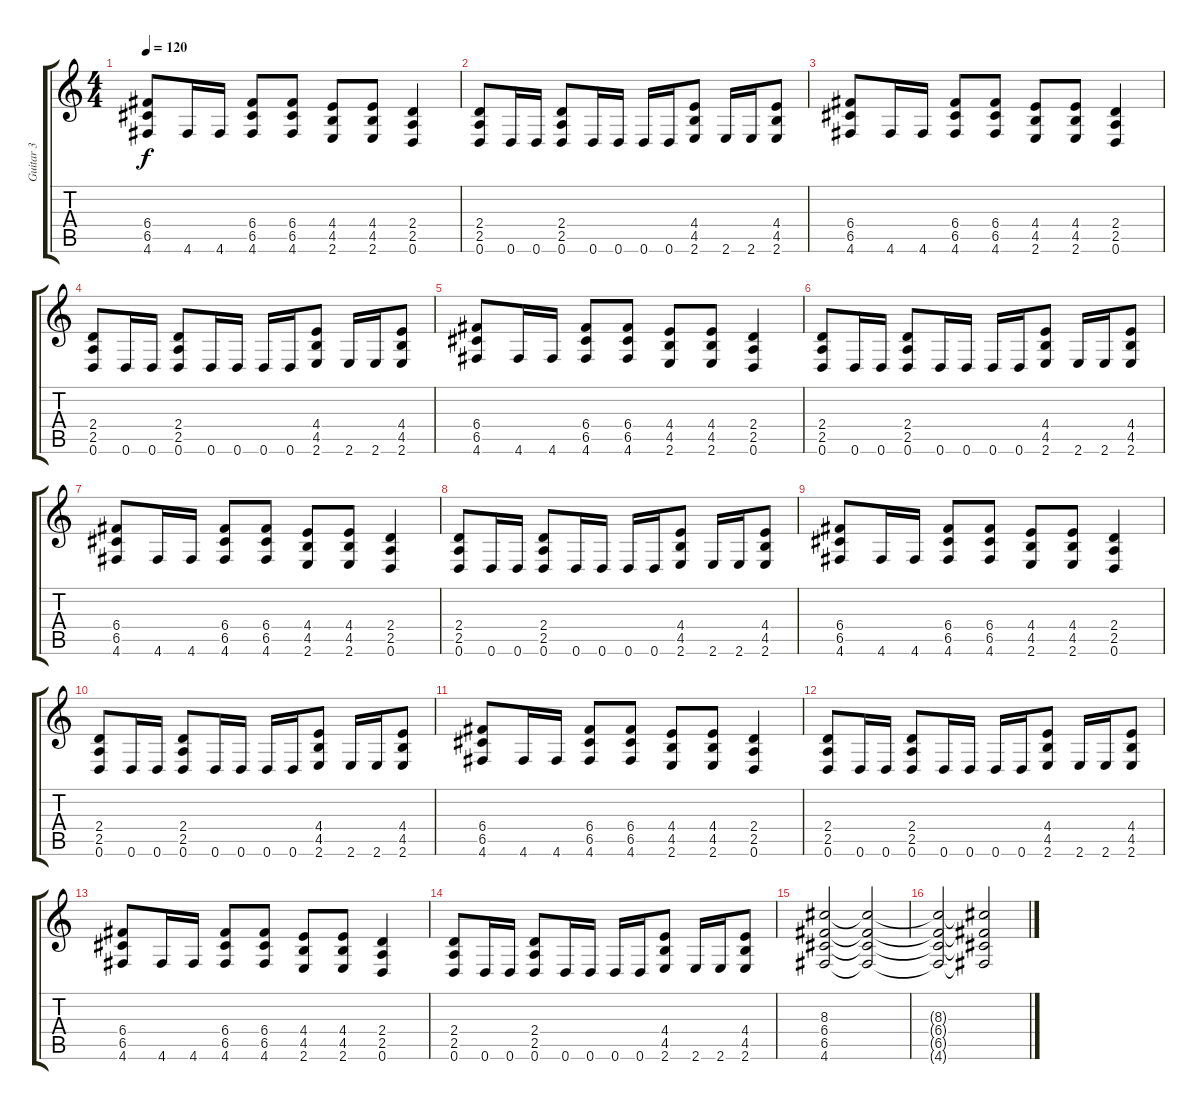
\track ("Guitar 3" "Guitar 3") {instrument distortionguitar}
\staff {score tabs}
\tuning (D4 A3 F3 C3 G2 D2) {hide}
\ts (4 4)
\tempo 120
\clef g2
\ks c
(6.4 6.5 4.6).8{dy f} 4.6.16 4.6.16 (6.4 6.5 4.6).8 (6.4 6.5 4.6).8 (4.4 4.5 2.6).8 (4.4 4.5 2.6).8 (2.4 2.5 0.6).4 |
(2.4 2.5 0.6).8 0.6.16 0.6.16 (2.4 2.5 0.6).8 0.6.16 0.6.16 0.6.16 0.6.16 (4.4 4.5 2.6).8 2.6.16 2.6.16 (4.4 4.5 2.6).8 |
(6.4 6.5 4.6).8 4.6.16 4.6.16 (6.4 6.5 4.6).8 (6.4 6.5 4.6).8 (4.4 4.5 2.6).8 (4.4 4.5 2.6).8 (2.4 2.5 0.6).4 |
(2.4 2.5 0.6).8 0.6.16 0.6.16 (2.4 2.5 0.6).8 0.6.16 0.6.16 0.6.16 0.6.16 (4.4 4.5 2.6).8 2.6.16 2.6.16 (4.4 4.5 2.6).8 |
(6.4 6.5 4.6).8 4.6.16 4.6.16 (6.4 6.5 4.6).8 (6.4 6.5 4.6).8 (4.4 4.5 2.6).8 (4.4 4.5 2.6).8 (2.4 2.5 0.6).4 |
(2.4 2.5 0.6).8 0.6.16 0.6.16 (2.4 2.5 0.6).8 0.6.16 0.6.16 0.6.16 0.6.16 (4.4 4.5 2.6).8 2.6.16 2.6.16 (4.4 4.5 2.6).8 |
(6.4 6.5 4.6).8 4.6.16 4.6.16 (6.4 6.5 4.6).8 (6.4 6.5 4.6).8 (4.4 4.5 2.6).8 (4.4 4.5 2.6).8 (2.4 2.5 0.6).4 |
(2.4 2.5 0.6).8 0.6.16 0.6.16 (2.4 2.5 0.6).8 0.6.16 0.6.16 0.6.16 0.6.16 (4.4 4.5 2.6).8 2.6.16 2.6.16 (4.4 4.5 2.6).8 |
(6.4 6.5 4.6).8 4.6.16 4.6.16 (6.4 6.5 4.6).8 (6.4 6.5 4.6).8 (4.4 4.5 2.6).8 (4.4 4.5 2.6).8 (2.4 2.5 0.6).4 |
(2.4 2.5 0.6).8 0.6.16 0.6.16 (2.4 2.5 0.6).8 0.6.16 0.6.16 0.6.16 0.6.16 (4.4 4.5 2.6).8 2.6.16 2.6.16 (4.4 4.5 2.6).8 |
(6.4 6.5 4.6).8 4.6.16 4.6.16 (6.4 6.5 4.6).8 (6.4 6.5 4.6).8 (4.4 4.5 2.6).8 (4.4 4.5 2.6).8 (2.4 2.5 0.6).4 |
(2.4 2.5 0.6).8 0.6.16 0.6.16 (2.4 2.5 0.6).8 0.6.16 0.6.16 0.6.16 0.6.16 (4.4 4.5 2.6).8 2.6.16 2.6.16 (4.4 4.5 2.6).8 |
(6.4 6.5 4.6).8 4.6.16 4.6.16 (6.4 6.5 4.6).8 (6.4 6.5 4.6).8 (4.4 4.5 2.6).8 (4.4 4.5 2.6).8 (2.4 2.5 0.6).4 |
(2.4 2.5 0.6).8 0.6.16 0.6.16 (2.4 2.5 0.6).8 0.6.16 0.6.16 0.6.16 0.6.16 (4.4 4.5 2.6).8 2.6.16 2.6.16 (4.4 4.5 2.6).8 |
(8.3 6.4 6.5 4.6).2 (8.3{t} 6.4{t} 6.5{t} 4.6{t}).2 |
(8.3{t} 6.4{t} 6.5{t} 4.6{t}).2 (8.3{t} 6.4{t} 6.5{t} 4.6{t}).2
